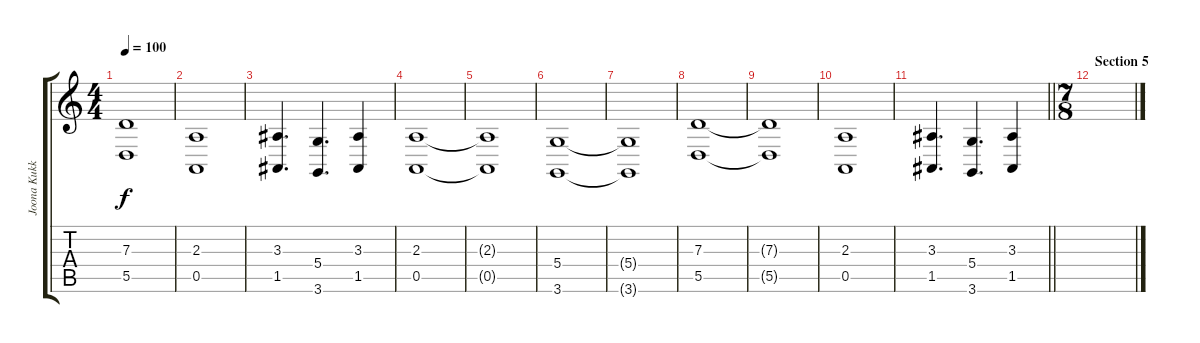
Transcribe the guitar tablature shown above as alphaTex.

\track ("Joona Kukkola (keyboard)" "Joona Kukk") {instrument stringensemble1}
\staff {score tabs}
\tuning (E4 B3 G3 D3 A2 E2) {hide}
\ts (4 4)
\tempo 100
\clef g2
\ks aminor
(7.3{t} 5.5{t}).1{dy f} |
(2.3 0.5).1 |
(3.3 1.5).4{d} (5.4 3.6).4{d} (3.3 1.5).4 |
(2.3 0.5).1 |
(2.3{t} 0.5{t}).1 |
(5.4 3.6).1 |
(5.4{t} 3.6{t}).1 |
(7.3 5.5).1 |
(7.3{t} 5.5{t}).1 |
(2.3 0.5).1 |
\barLineRight lightlight
(3.3 1.5).4{d} (5.4 3.6).4{d} (3.3 1.5).4 |
\ts (7 8)
\section ("" "Section 5")
